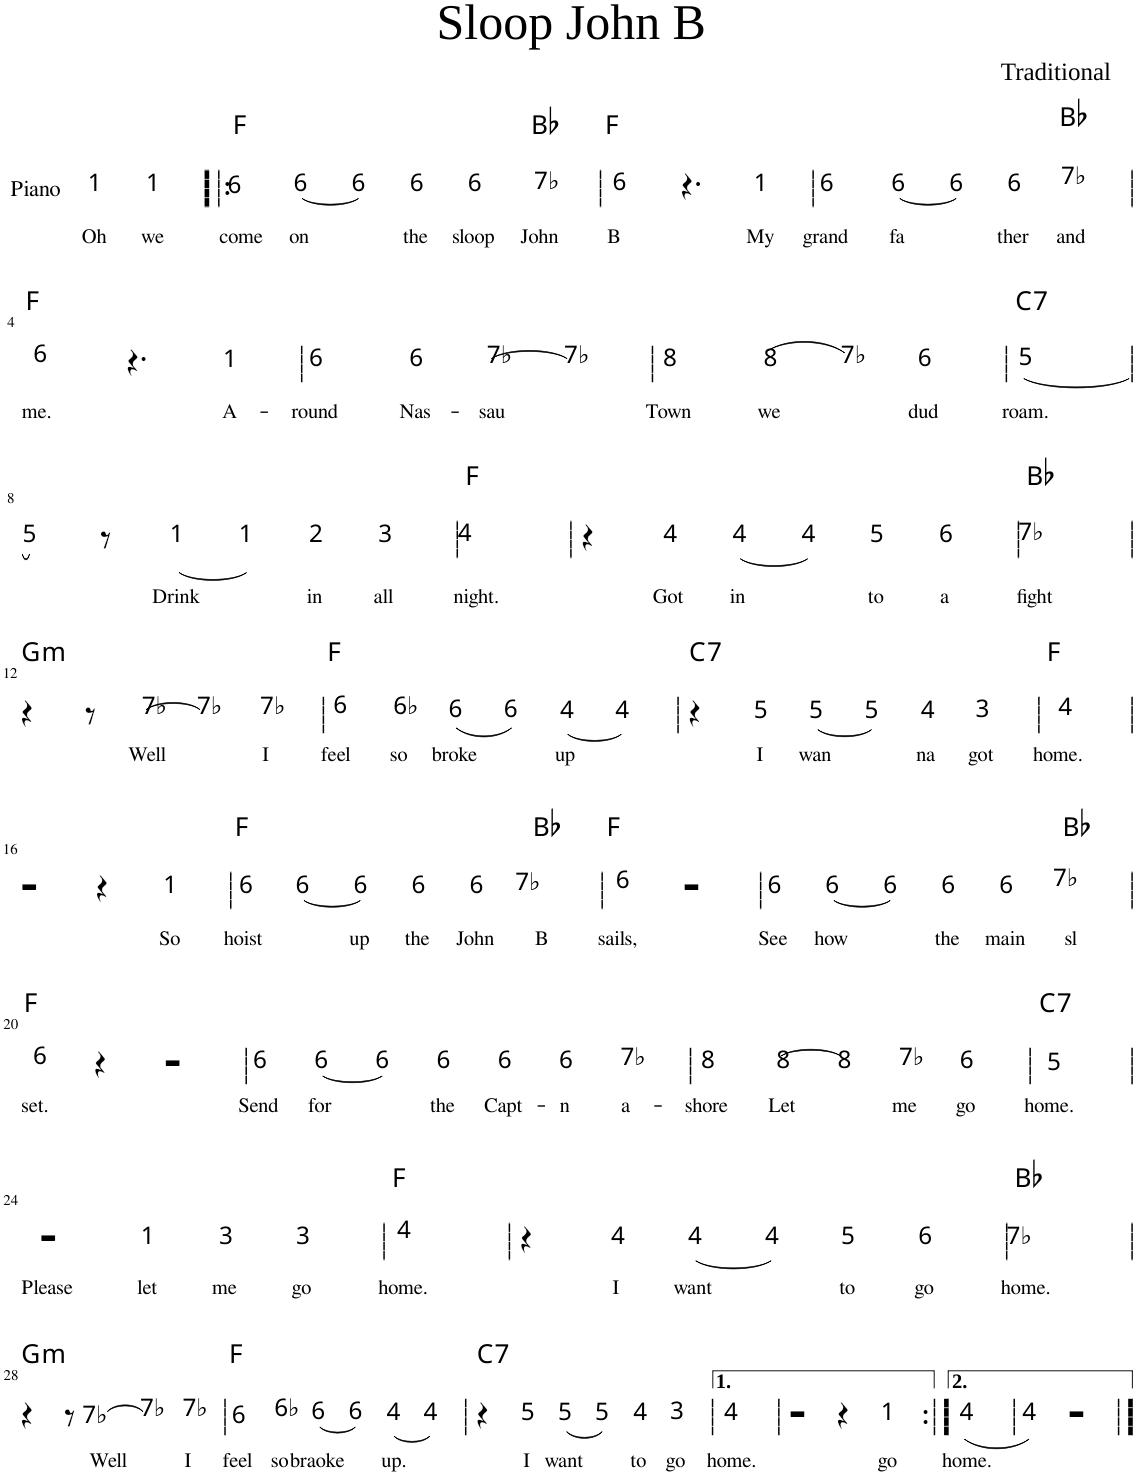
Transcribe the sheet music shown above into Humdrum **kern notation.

**kern	**text	**harte
*part1	*part1	*part1
*staff1	*staff1	*
*I"Piano	*	*
*stria5	*	*
*k[b-]	*	*
*M4/4	*	*
=	=	=
!LO:TX:a:t=1	!	!
!	!LO:LY:b	!
8c!iL	Oh	.
!LO:TX:a:t=1	!	!
!	!LO:LY:b	!
8c!iJ	we	.
=1!|:	=1!|:	=1!|:
!LO:TX:a:t=6	!	!
!	!LO:LY:b	!
8a!iL	come	F:maj
!LO:TX:a:t=6	!	!
!	!LO:LY:b	!
[8a!iJ	on	.
!LO:TX:a:t=6	!	!
8a!iL]	.	.
!LO:TX:a:t=6	!	!
!	!LO:LY:b	!
8a!iJ	the	.
!LO:TX:a:t=6	!	!
!	!LO:LY:b	!
4a!i	sloop	.
!LO:TX:a:t=7♭	!	!
!	!LO:LY:b	!
4b-!i	John	Bb:maj
=2	=2	=2
!LO:TX:a:t=6	!	!
!	!LO:LY:b	!
2a!i	B	F:maj
4.r	.	.
!LO:TX:a:t=1	!	!
!	!LO:LY:b	!
8c!i	My	.
=3	=3	=3
!LO:TX:a:t=6	!	!
!	!LO:LY:b	!
*^	*	*
4.a!i	2..ryy	grand	.
!LO:TX:a:t=6	!	!	!
!	!	!LO:LY:b	!
[8a!i	.	fa	.
!LO:TX:a:t=6	!	!	!
8a!iL]	.	.	.
!LO:TX:a:t=6	!	!	!
!	!	!LO:LY:b	!
8a!iJ	.	ther	.
!LO:TX:a:t=7♭	!	!	!
!	!	!LO:LY:b	!
4b-!i	.	and	.
.	8ryy	.	Bb:maj
!!LO:LB:g=z	!!
=4	=4	=4	=4
!LO:TX:a:t=6	!	!	!
!	!	!LO:LY:b	!
*v	*v	*	*
2a!i	me.	F:maj
4.r	.	.
!LO:TX:a:t=1	!	!
!	!LO:LY:b	!
8c!i	A-	.
=5	=5	=5
!LO:TX:a:t=6	!	!
!	!LO:LY:b	!
2a!i	-round	.
!LO:TX:a:t=6	!	!
!	!LO:LY:b	!
8a!iL	Nas-	.
!LO:TX:a:t=7♭	!	!
!	!LO:LY:b	!
[8b-!iJ	-sau	.
!LO:TX:a:t=7♭	!	!
4b-!i]	.	.
=6	=6	=6
!LO:TX:a:t=8	!	!
!	!LO:LY:b	!
2cc!i	Town	.
!LO:TX:a:t=8	!	!
!	!LO:LY:b	!
(8cc!iL	we	.
!LO:TX:a:t=7♭	!	!
8b-!iJ)	.	.
!LO:TX:a:t=6	!	!
!	!LO:LY:b	!
4a!i	dud	.
=7	=7	=7
!LO:TX:a:t=5	!	!
!	!LO:LY:b	!LO:H:kt=7
[1g!i	roam.	C:7
!!LO:LB:g=z
=8	=8	=8
!LO:TX:a:t=5	!	!
4g!i]	.	.
8r	.	.
!LO:TX:a:t=1	!	!
!	!LO:LY:b	!
[8c!i	Drink	.
!LO:TX:a:t=1	!	!
8c!iL]	.	.
!LO:TX:a:t=2	!	!
!	!LO:LY:b	!
8d!iJ	in	.
!LO:TX:a:t=3	!	!
!	!LO:LY:b	!
4e!i	all	.
=9	=9	=9
!LO:TX:a:t=4	!	!
!	!LO:LY:b	!
1f!i	night.	F:maj
=10	=10	=10
4r	.	.
!LO:TX:a:t=4	!	!
!	!LO:LY:b	!
8f!iL	Got	.
!LO:TX:a:t=4	!	!
!	!LO:LY:b	!
[8f!iJ	in	.
!LO:TX:a:t=4	!	!
8f!iL]	.	.
!LO:TX:a:t=5	!	!
!	!LO:LY:b	!
8g!iJ	to	.
!LO:TX:a:t=6	!	!
!	!LO:LY:b	!
4a!i	a	.
=11	=11	=11
!LO:TX:a:t=7♭	!	!
!	!LO:LY:b	!
1b-!i	fight	Bb:maj
!!LO:LB:g=z
=12	=12	=12
!	!	!LO:H:kt=m
4r	.	G:min
8r	.	.
!LO:TX:a:t=7♭	!	!
!	!LO:LY:b	!
[8b-!i	Well	.
!LO:TX:a:t=7♭	!	!
4b-!i]	.	.
!LO:TX:a:t=7♭	!	!
!	!LO:LY:b	!
4b-!i	I	.
=13	=13	=13
!LO:TX:a:t=6	!	!
!	!LO:LY:b	!
4a!i	feel	F:maj
!LO:TX:a:t=6♭	!	!
!	!LO:LY:b	!
8a!iL	so	.
!LO:TX:a:t=6	!	!
!	!LO:LY:b	!
(8a!iJ	broke	.
!LO:TX:a:t=6	!	!
8a!iL)	.	.
!LO:TX:a:t=4	!	!
!	!LO:LY:b	!
[8f!iJ	up	.
!LO:TX:a:t=4	!	!
4f!i]	.	.
=14	=14	=14
!	!	!LO:H:kt=7
4r	.	C:7
!LO:TX:a:t=5	!	!
!	!LO:LY:b	!
8g!iL	I	.
!LO:TX:a:t=5	!	!
!	!LO:LY:b	!
[8g!iJ	wan	.
!LO:TX:a:t=5	!	!
8g!iL]	.	.
!LO:TX:a:t=4	!	!
!	!LO:LY:b	!
8f!iJ	na	.
!LO:TX:a:t=3	!	!
!	!LO:LY:b	!
4e!i	got	.
=15	=15	=15
!LO:TX:a:t=4	!	!
!	!LO:LY:b	!
1f!i	home.	F:maj
!!LO:LB:g=z
=16	=16	=16
2r	.	.
4r	.	.
!LO:TX:a:t=1	!	!
!	!LO:LY:b	!
4c!i	So	.
=17	=17	=17
!LO:TX:a:t=6	!	!
!	!LO:LY:b	!
8a!iL	hoist	F:maj
!LO:TX:a:t=6	!	!
[8a!iJ	.	.
!LO:TX:a:t=6	!	!
!	!LO:LY:b	!
8a!iL]	up	.
!LO:TX:a:t=6	!	!
!	!LO:LY:b	!
8a!iJ	the	.
!LO:TX:a:t=6	!	!
!	!LO:LY:b	!
4a!i	John	.
!LO:TX:a:t=7♭	!	!
!	!LO:LY:b	!
4b-!i	B	Bb:maj
=18	=18	=18
!LO:TX:a:t=6	!	!
!	!LO:LY:b	!
2a!i	sails,	F:maj
2r	.	.
=19	=19	=19
!LO:TX:a:t=6	!	!
!	!LO:LY:b	!
8a!iL	See	.
!LO:TX:a:t=6	!	!
!	!LO:LY:b	!
[8a!iJ	how	.
!LO:TX:a:t=6	!	!
8a!iL]	.	.
!LO:TX:a:t=6	!	!
!	!LO:LY:b	!
8a!iJ	the	.
!LO:TX:a:t=6	!	!
!	!LO:LY:b	!
4a!i	main	.
!LO:TX:a:t=7♭	!	!
!	!LO:LY:b	!
4b-!i	sl	Bb:maj
!!LO:LB:g=z
=20	=20	=20
!LO:TX:a:t=6	!	!
!	!LO:LY:b	!
4a!i	set.	F:maj
4r	.	.
2r	.	.
=21	=21	=21
!LO:TX:a:t=6	!	!
!	!LO:LY:b	!
8a!iL	Send	.
!LO:TX:a:t=6	!	!
!	!LO:LY:b	!
[8a!iJ	for	.
!LO:TX:a:t=6	!	!
8a!iL]	.	.
!LO:TX:a:t=6	!	!
!	!LO:LY:b	!
8a!iJ	the	.
!LO:TX:a:t=6	!	!
!	!LO:LY:b	!
8a!iL	Capt-	.
!LO:TX:a:t=6	!	!
!	!LO:LY:b	!
8a!iJ	-n	.
!LO:TX:a:t=7♭	!	!
!	!LO:LY:b	!
4b-!i	a-	.
=22	=22	=22
!LO:TX:a:t=8	!	!
!	!LO:LY:b	!
4.cc!i	-shore	.
!LO:TX:a:t=8	!	!
!	!LO:LY:b	!
[8cc!i	Let	.
!LO:TX:a:t=8	!	!
8cc!iL]	.	.
!LO:TX:a:t=7♭	!	!
!	!LO:LY:b	!
8b-!iJ	me	.
!LO:TX:a:t=6	!	!
!	!LO:LY:b	!
4a!i	go	.
=23	=23	=23
!LO:TX:a:t=5	!	!
!	!LO:LY:b	!LO:H:kt=7
1g!i	home.	C:7
!!LO:LB:g=z
=24	=24	=24
!	!LO:LY:b	!
2r	Please	.
!LO:TX:a:t=1	!	!
!	!LO:LY:b	!
8c!iL	let	.
!LO:TX:a:t=3	!	!
!	!LO:LY:b	!
8e!iJ	me	.
!LO:TX:a:t=3	!	!
!	!LO:LY:b	!
4e!i	go	.
=25	=25	=25
!LO:TX:a:t=4	!	!
!	!LO:LY:b	!
1f!i	home.	F:maj
=26	=26	=26
4r	.	.
!LO:TX:a:t=4	!	!
!	!LO:LY:b	!
8f!iL	I	.
!LO:TX:a:t=4	!	!
!	!LO:LY:b	!
[8f!iJ	want	.
!LO:TX:a:t=4	!	!
8f!iL]	.	.
!LO:TX:a:t=5	!	!
!	!LO:LY:b	!
8g!iJ	to	.
!LO:TX:a:t=6	!	!
!	!LO:LY:b	!
4a!i	go	.
=27	=27	=27
!LO:TX:a:t=7♭	!	!
!	!LO:LY:b	!
1b-!i	home.	Bb:maj
!!LO:LB:g=z
=28	=28	=28
!	!	!LO:H:kt=m
4r	.	G:min
8r	.	.
!LO:TX:a:t=7♭	!	!
!	!LO:LY:b	!
[8b-!i	Well	.
!LO:TX:a:t=7♭	!	!
4b-!i]	.	.
!LO:TX:a:t=7♭	!	!
!	!LO:LY:b	!
4b-!i	I	.
=29	=29	=29
!LO:TX:a:t=6	!	!
!	!LO:LY:b	!
4a!i	feel	F:maj
!LO:TX:a:t=6♭	!	!
!	!LO:LY:b	!
8a!iL	so	.
!LO:TX:a:t=6	!	!
!	!LO:LY:b	!
[8a!iJ	braoke	.
!LO:TX:a:t=6	!	!
8a!iL]	.	.
!LO:TX:a:t=4	!	!
!	!LO:LY:b	!
[8f!iJ	up.	.
!LO:TX:a:t=4	!	!
4f!i]	.	.
=30	=30	=30
!	!	!LO:H:kt=7
4r	.	C:7
!LO:TX:a:t=5	!	!
!	!LO:LY:b	!
8g!iL	I	.
!LO:TX:a:t=5	!	!
!	!LO:LY:b	!
[8g!iJ	want	.
!LO:TX:a:t=5	!	!
8g!iL]	.	.
!LO:TX:a:t=4	!	!
!	!LO:LY:b	!
8f!iJ	to	.
!LO:TX:a:t=3	!	!
!	!LO:LY:b	!
4e!i	go	.
=31	=31	=31
!LO:TX:a:t=4	!	!
!	!LO:LY:b	!
1f!i	home.	.
=32	=32	=32
2r	.	.
4r	.	.
!LO:TX:a:t=1	!	!
!	!LO:LY:b	!
4c!i	go	.
=33:|!	=33:|!	=33:|!
!LO:TX:a:t=4	!	!
!	!LO:LY:b	!
(1f!i	home.	.
=34	=34	=34
!LO:TX:a:t=4	!	!
2f!i)	.	.
2r	.	.
==	==	==
*-	*-	*-
